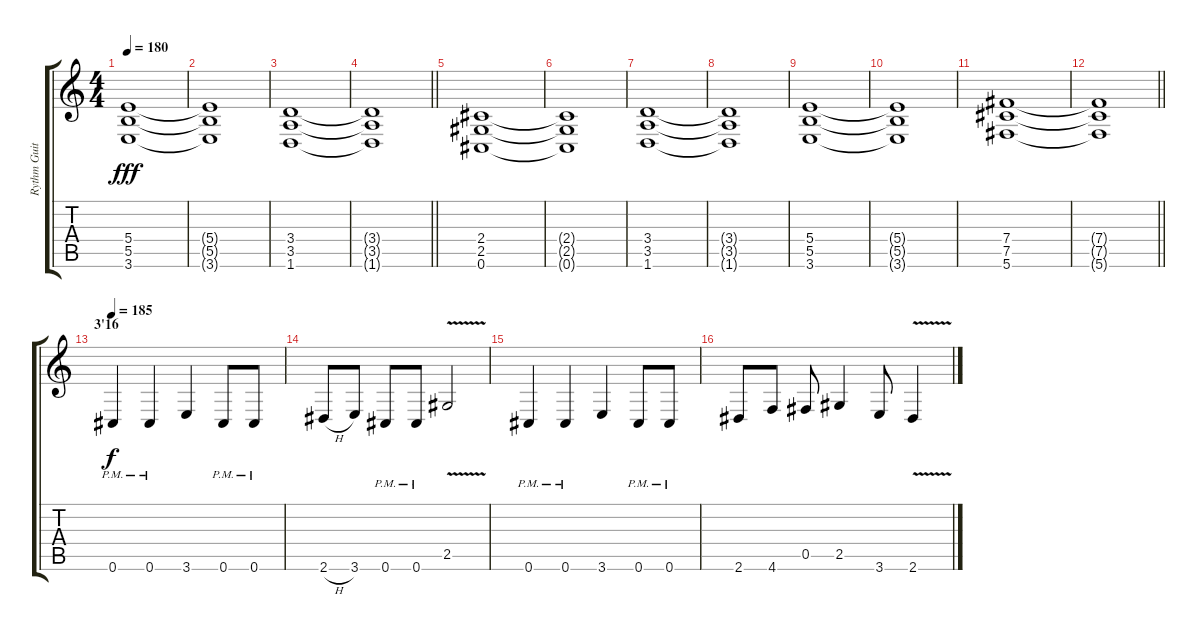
\track ("Rythm Guitar" "Rythm Guit") {instrument distortionguitar}
\staff {score tabs}
\tuning (Db4 Ab3 E3 B2 Gb2 Db2) {hide}
\ts (4 4)
\tempo 180
\clef g2
\ks c
(5.4 5.5 3.6).1{dy fff} |
(5.4{t} 5.5{t} 3.6{t}).1 |
(3.4 3.5 1.6).1 |
\barLineRight lightlight
(3.4{t} 3.5{t} 1.6{t}).1 |
(2.4 2.5 0.6).1 |
(2.4{t} 2.5{t} 0.6{t}).1 |
(3.4 3.5 1.6).1 |
(3.4{t} 3.5{t} 1.6{t}).1 |
(5.4 5.5 3.6).1 |
(5.4{t} 5.5{t} 3.6{t}).1 |
(7.4 7.5 5.6).1 |
\barLineRight lightlight
(7.4{t} 7.5{t} 5.6{t}).1 |
\section ("" "3'16")
\tempo 185
0.6{pm}.4{dy f} 0.6{pm}.4 3.6.4 0.6{pm}.8 0.6{pm}.8 |
2.6{h}.8 3.6.8 0.6{pm}.8 0.6{pm}.8 2.5{v}.2 |
0.6{pm}.4 0.6{pm}.4 3.6.4 0.6{pm}.8 0.6{pm}.8 |
2.6.8 4.6.8 0.5.8 2.5.4 3.6.8 2.6{v}.4
